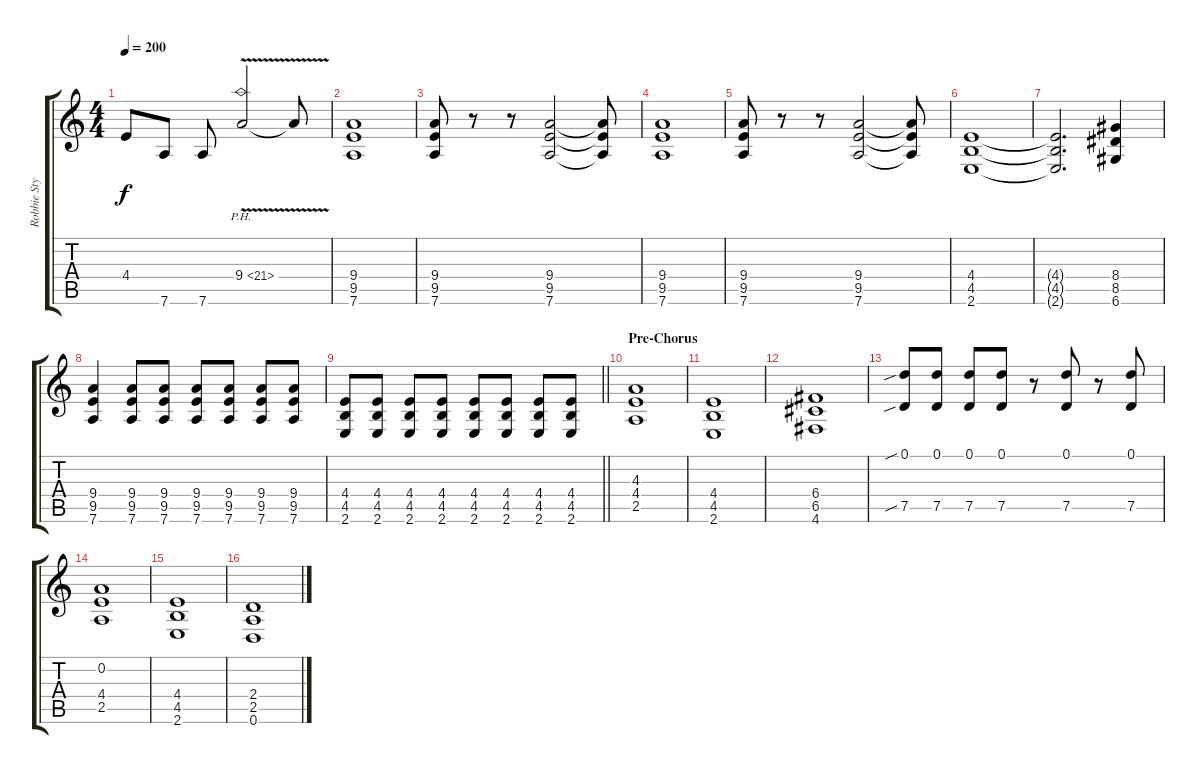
\track ("Robbie Stylez" "Robbie Sty") {instrument distortionguitar}
\staff {score tabs}
\tuning (D4 A3 F3 C3 G2 D2) {hide}
\ts (4 4)
\tempo 200
\clef g2
\ks c
4.4.8{dy f} 7.6.8 7.6.8 9.4{ph 12 v}.2 9.4{t}.8 |
(9.4 9.5 7.6).1 |
(9.4 9.5 7.6).8 r.8 r.8 (9.4 9.5 7.6).2 (9.4{t} 9.5{t} 7.6{t}).8 |
(9.4 9.5 7.6).1 |
(9.4 9.5 7.6).8 r.8 r.8 (9.4 9.5 7.6).2 (9.4{t} 9.5{t} 7.6{t}).8 |
(4.4 4.5 2.6).1 |
(4.4{t} 4.5{t} 2.6{t}).2{d} (8.4 8.5 6.6).4 |
(9.4 9.5 7.6).4 (9.4 9.5 7.6).8 (9.4 9.5 7.6).8 (9.4 9.5 7.6).8 (9.4 9.5 7.6).8 (9.4 9.5 7.6).8 (9.4 9.5 7.6).8 |
\barLineRight lightlight
(4.4 4.5 2.6).8 (4.4 4.5 2.6).8 (4.4 4.5 2.6).8 (4.4 4.5 2.6).8 (4.4 4.5 2.6).8 (4.4 4.5 2.6).8 (4.4 4.5 2.6).8 (4.4 4.5 2.6).8 |
\section ("" "Pre-Chorus")
(4.3 4.4 2.5).1 |
(4.4 4.5 2.6).1 |
(6.4 6.5 4.6).1 |
(0.1{sib} 7.5{sib}).8 (0.1 7.5).8 (0.1 7.5).8 (0.1 7.5).8 r.8 (0.1 7.5).8 r.8 (0.1 7.5).8 |
(0.2 4.4 2.5).1 |
(4.4 4.5 2.6).1 |
(2.4 2.5 0.6).1
